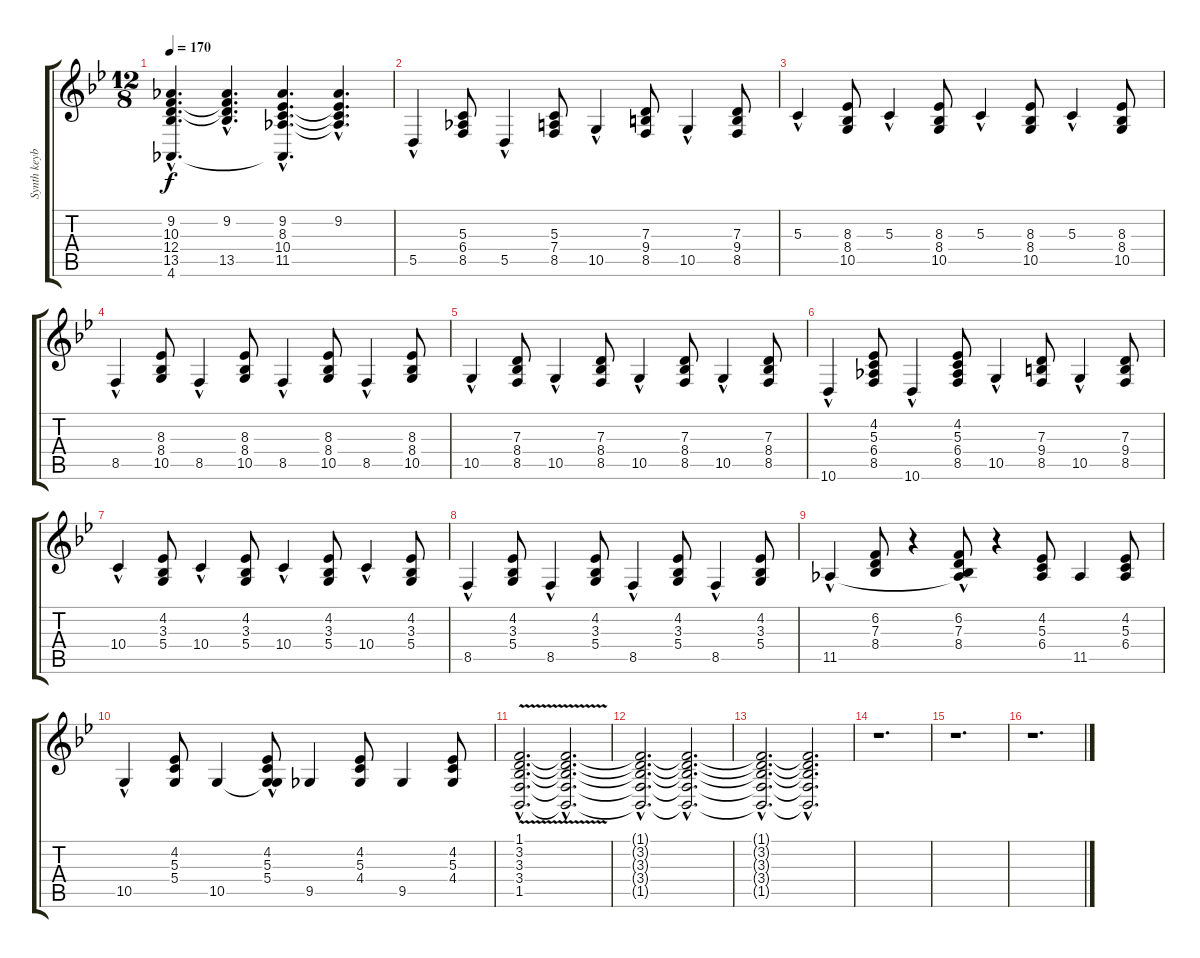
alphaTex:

\track ("Synth keyboard" "Synth keyb") {instrument lead2sawtooth}
\staff {score tabs}
\tuning (E4 B3 G3 D3 A2 E2) {hide}
\ts (12 8)
\tempo 170
\clef g2
\ks bb
(9.2{hac} 10.3{hac} 12.4{hac} 13.5{hac} 4.6{hac}).4{d dy f} (9.2{hac} 10.3{t} 12.4{t} 13.5).4{d} (9.2{hac} 8.3 10.4 11.5 4.6{hac t}).4{d} (9.2{hac} 8.3{t} 10.4{t} 11.5{t}).4{d} |
5.5{hac}.4 (5.3 6.4 8.5).8 5.5{hac}.4 (5.3 7.4 8.5).8 10.5{hac}.4 (7.3 9.4 8.5).8 10.5{hac}.4 (7.3 9.4 8.5).8 |
5.3{hac}.4 (8.3 8.4 10.5).8 5.3{hac}.4 (8.3 8.4 10.5).8 5.3{hac}.4 (8.3 8.4 10.5).8 5.3{hac}.4 (8.3 8.4 10.5).8 |
8.5{hac}.4 (8.3 8.4 10.5).8 8.5{hac}.4 (8.3 8.4 10.5).8 8.5{hac}.4 (8.3 8.4 10.5).8 8.5{hac}.4 (8.3 8.4 10.5).8 |
10.5{hac}.4 (7.3 8.4 8.5).8 10.5{hac}.4 (7.3 8.4 8.5).8 10.5{hac}.4 (7.3 8.4 8.5).8 10.5{hac}.4 (7.3 8.4 8.5).8 |
10.6{hac}.4 (4.2 5.3 6.4 8.5).8 10.6{hac}.4 (4.2 5.3 6.4 8.5).8 10.5{hac}.4 (7.3 9.4 8.5).8 10.5{hac}.4 (7.3 9.4 8.5).8 |
10.4{hac}.4 (4.2 3.3 5.4).8 10.4{hac}.4 (4.2 3.3 5.4).8 10.4{hac}.4 (4.2 3.3 5.4).8 10.4{hac}.4 (4.2 3.3 5.4).8 |
8.5{hac}.4 (4.2 3.3 5.4).8 8.5{hac}.4 (4.2 3.3 5.4).8 8.5{hac}.4 (4.2 3.3 5.4).8 8.5{hac}.4 (4.2 3.3 5.4).8 |
11.5{hac}.4 (6.2 7.3 8.4).8 r.4 (6.2 7.3 8.4 11.5{hac t}).8 r.4 (4.2 5.3 6.4).8 11.5.4 (4.2 5.3 6.4).8 |
10.5{hac}.4 (4.2 5.3 5.4).8 10.5.4 (4.2 5.3 5.4 10.5{hac t}).8 9.5.4 (4.2 5.3 4.4).8 9.5.4 (4.2 5.3 4.4).8 |
(1.1{hac} 3.2{v hac} 3.3{hac} 3.4{hac} 1.5{hac}).2{d volume 8} (1.1{hac t} 3.2{hac t} 3.3{hac t} 3.4{hac t} 1.5{hac t}).2{d} |
(1.1{hac t} 3.2{hac t} 3.3{hac t} 3.4{hac t} 1.5{hac t}).2{d volume 4} (1.1{hac t} 3.2{hac t} 3.3{hac t} 3.4{hac t} 1.5{hac t}).2{d} |
(1.1{hac t} 3.2{hac t} 3.3{hac t} 3.4{hac t} 1.5{hac t}).2{d volume 0} (1.1{hac t} 3.2{hac t} 3.3{hac t} 3.4{hac t} 1.5{hac t}).2{d} |
r.1{d} |
r.1{d} |
r.1{d}
